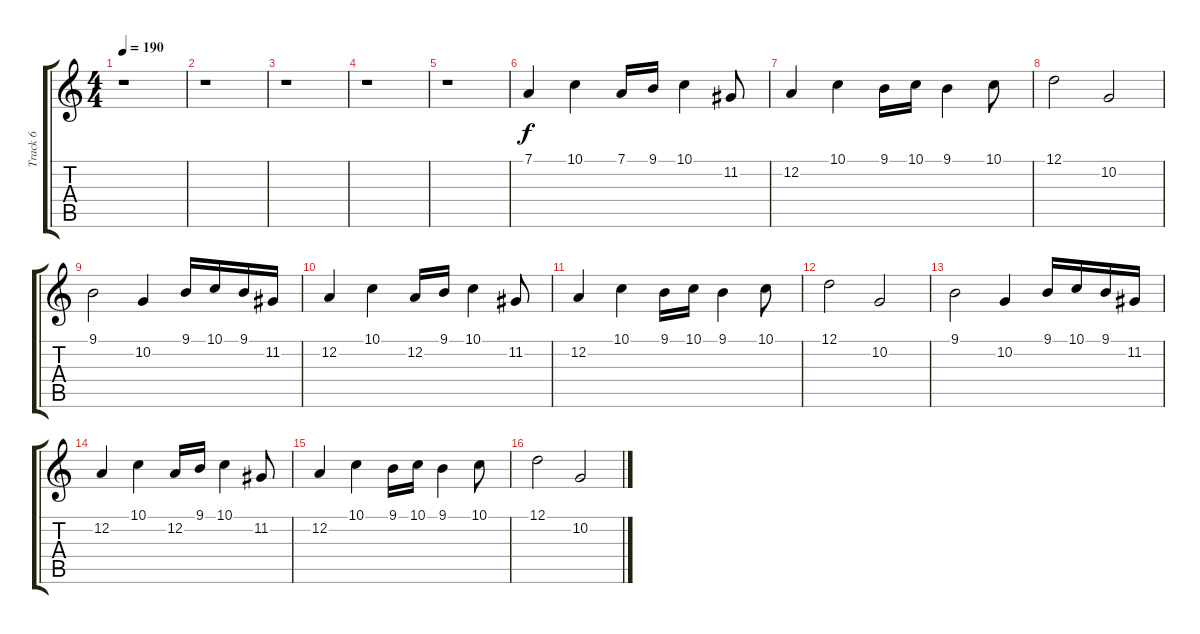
\track ("Track 6" "Track 6") {instrument flute}
\staff {score tabs}
\tuning (D4 A3 F3 C3 G2 D2) {hide}
\ts (4 4)
\tempo 190
\clef g2
\ks c
r.1{dy f} |
r.1 |
r.1 |
r.1 |
r.1 |
7.1.4 10.1.4 7.1.16 9.1.16 10.1.4 11.2.8 |
12.2.4 10.1.4 9.1.16 10.1.16 9.1.4 10.1.8 |
12.1.2 10.2.2 |
9.1.2 10.2.4 9.1.16 10.1.16 9.1.16 11.2.16 |
12.2.4 10.1.4 12.2.16 9.1.16 10.1.4 11.2.8 |
12.2.4 10.1.4 9.1.16 10.1.16 9.1.4 10.1.8 |
12.1.2 10.2.2 |
9.1.2 10.2.4 9.1.16 10.1.16 9.1.16 11.2.16 |
12.2.4 10.1.4 12.2.16 9.1.16 10.1.4 11.2.8 |
12.2.4 10.1.4 9.1.16 10.1.16 9.1.4 10.1.8 |
12.1.2 10.2.2
